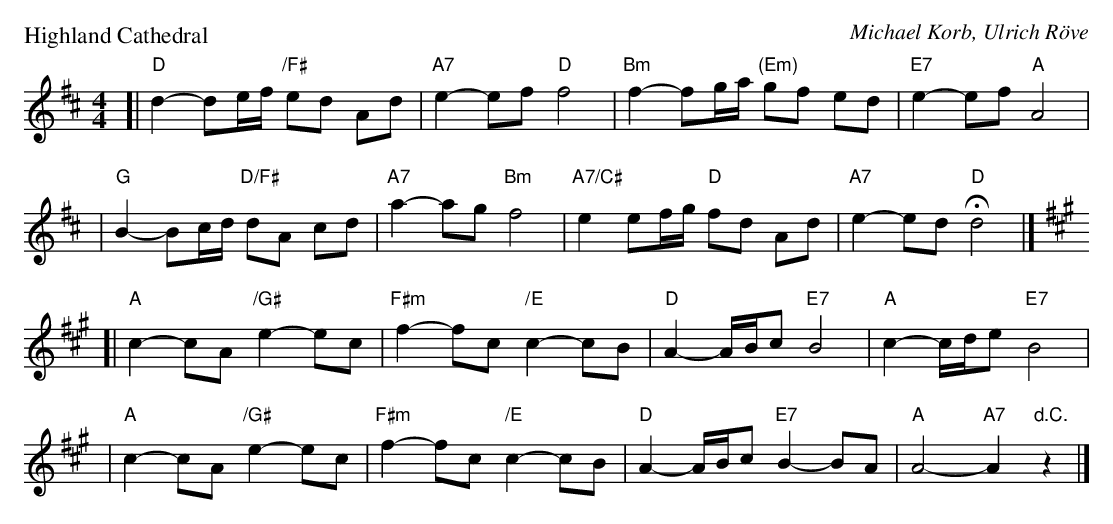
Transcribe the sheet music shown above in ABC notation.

X:1
P: Highland Cathedral
C: Michael Korb, Ulrich R\"ove
M: 4/4
L: 1/8
K: D
[| "D"d2- de/f/ "/F#"ed Ad | "A7"e2- ef "D"f4 \
| "Bm"f2- fg/a/ "(Em)"gf ed | "E7"e2- ef "A"A4 |
| "G"B2- Bc/d/ "D/F#"dA cd | "A7"a2- ag "Bm"f4 \
| "A7/C#"e2 ef/g/ "D"fd Ad | "A7"e2- ed "D"Hd4 |]
K: A
[| "A"c2- cA "/G#"e2- ec | "F#m"f2- fc "/E"c2-cB \
| "D"A2- A/B/c "E7"B4 | "A"c2- c/d/e "E7"B4 |
| "A"c2- cA "/G#"e2- ec | "F#m"f2- fc "/E"c2- cB \
| "D"A2- A/B/c "E7"B2- BA | "A"A4- "A7"A2"d.C."z2 |]
